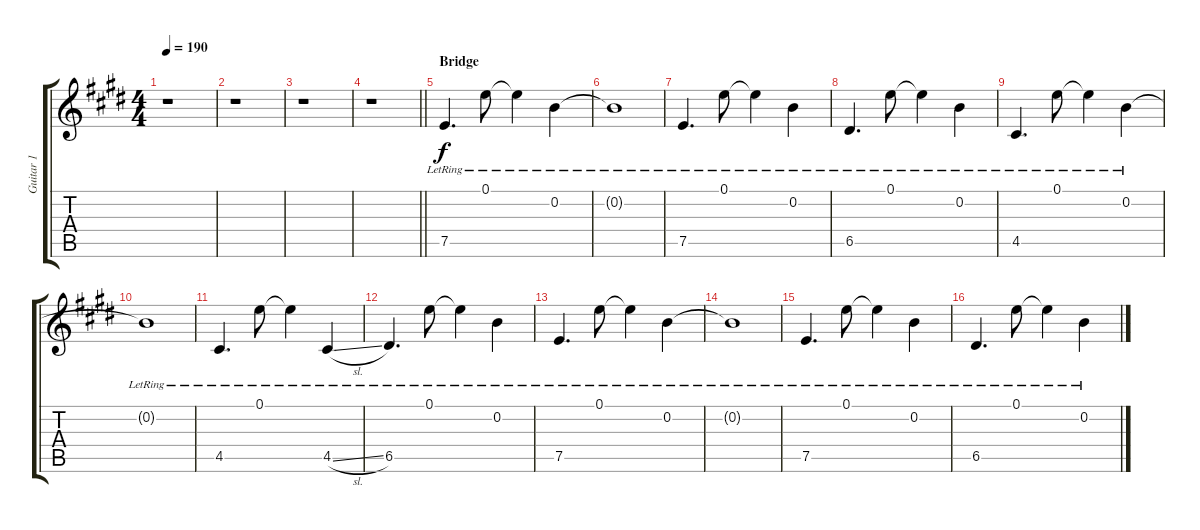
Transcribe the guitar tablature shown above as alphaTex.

\track ("Guitar 1" "Guitar 1") {instrument electricguitarclean}
\staff {score tabs}
\tuning (E4 B3 G3 D3 A2 E2) {hide}
\ts (4 4)
\tempo 190
\clef g2
\ks e
r.1{dy f} |
r.1 |
r.1 |
\barLineRight lightlight
r.1 |
\section ("" "Bridge")
7.5{lr}.4{d} 0.1{lr}.8 0.1{lr t}.4 0.2{lr}.4 |
0.2{lr t}.1 |
7.5{lr}.4{d} 0.1{lr}.8 0.1{lr t}.4 0.2{lr}.4 |
6.5{lr}.4{d} 0.1{lr}.8 0.1{lr t}.4 0.2{lr}.4 |
4.5{lr}.4{d} 0.1{lr}.8 0.1{lr t}.4 0.2{lr}.4 |
0.2{lr t}.1 |
4.5{lr}.4{d} 0.1{lr}.8 0.1{lr t}.4 4.5{sl lr}.4 |
6.5{lr}.4{d} 0.1{lr}.8 0.1{lr t}.4 0.2{lr}.4 |
7.5{lr}.4{d} 0.1{lr}.8 0.1{lr t}.4 0.2{lr}.4 |
0.2{lr t}.1 |
7.5{lr}.4{d} 0.1{lr}.8 0.1{lr t}.4 0.2{lr}.4 |
6.5{lr}.4{d} 0.1{lr}.8 0.1{lr t}.4 0.2{lr}.4
